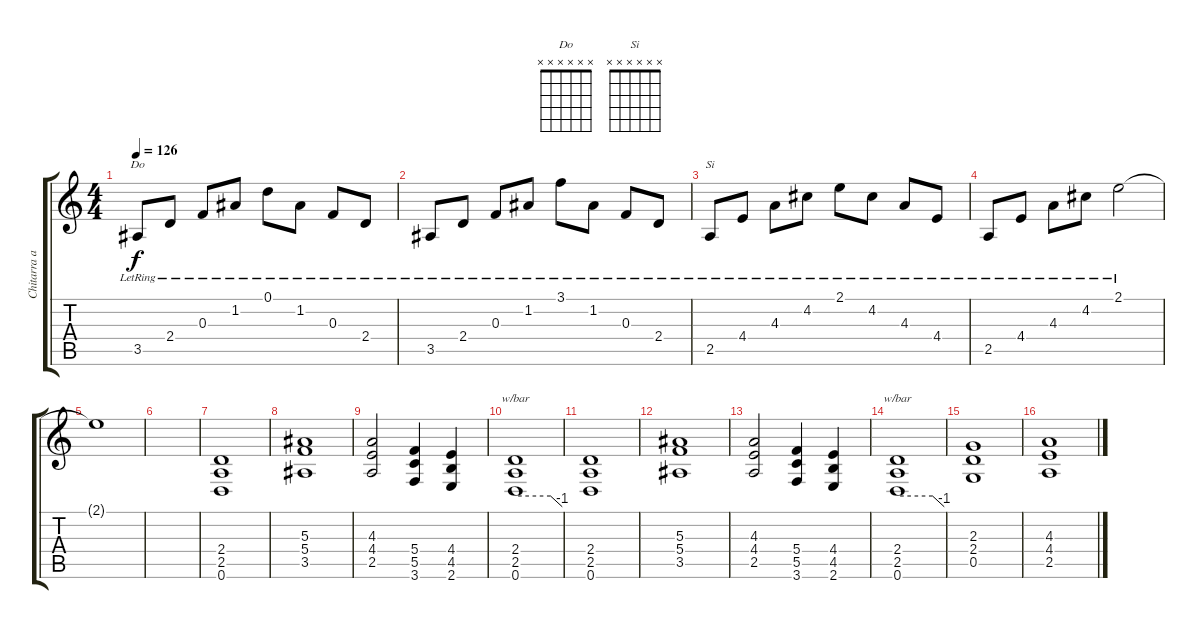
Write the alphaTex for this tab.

\track ("Chitarra acustica" "Chitarra a") {instrument acousticguitarsteel}
\staff {score tabs}
\tuning (D4 A3 F3 C3 G2 D2) {hide}
\chord ("Do" x x x x x x)
\chord ("Si" x x x x x x)
\ts (4 4)
\tempo 126
\clef g2
\ks c
3.5{lr}.8{ch "Do" dy f} 2.4{lr}.8 0.3{lr}.8 1.2{lr}.8 0.1{lr}.8 1.2{lr}.8 0.3{lr}.8 2.4{lr}.8 |
3.5{lr}.8 2.4{lr}.8 0.3{lr}.8 1.2{lr}.8 3.1{lr}.8 1.2{lr}.8 0.3{lr}.8 2.4{lr}.8 |
2.5{lr}.8{ch "Si"} 4.4{lr}.8 4.3{lr}.8 4.2{lr}.8 2.1{lr}.8 4.2{lr}.8 4.3{lr}.8 4.4{lr}.8 |
2.5{lr}.8 4.4{lr}.8 4.3{lr}.8 4.2{lr}.8 2.1{lr}.2 |
2.1{t}.1 |
|
(2.4 2.5 0.6).1{instrument distortionguitar} |
(5.3 5.4 3.5).1 |
(4.3 4.4 2.5).2 (5.4 5.5 3.6).4 (4.4 4.5 2.6).4 |
(2.4 2.5 0.6).1{tbe (custom default 0 0 45 0 60 -4)} |
(2.4 2.5 0.6).1 |
(5.3 5.4 3.5).1 |
(4.3 4.4 2.5).2 (5.4 5.5 3.6).4 (4.4 4.5 2.6).4 |
(2.4 2.5 0.6).1{tbe (custom default 0 0 45 0 60 -4)} |
(2.3 2.4 0.5).1 |
(4.3 4.4 2.5).1
